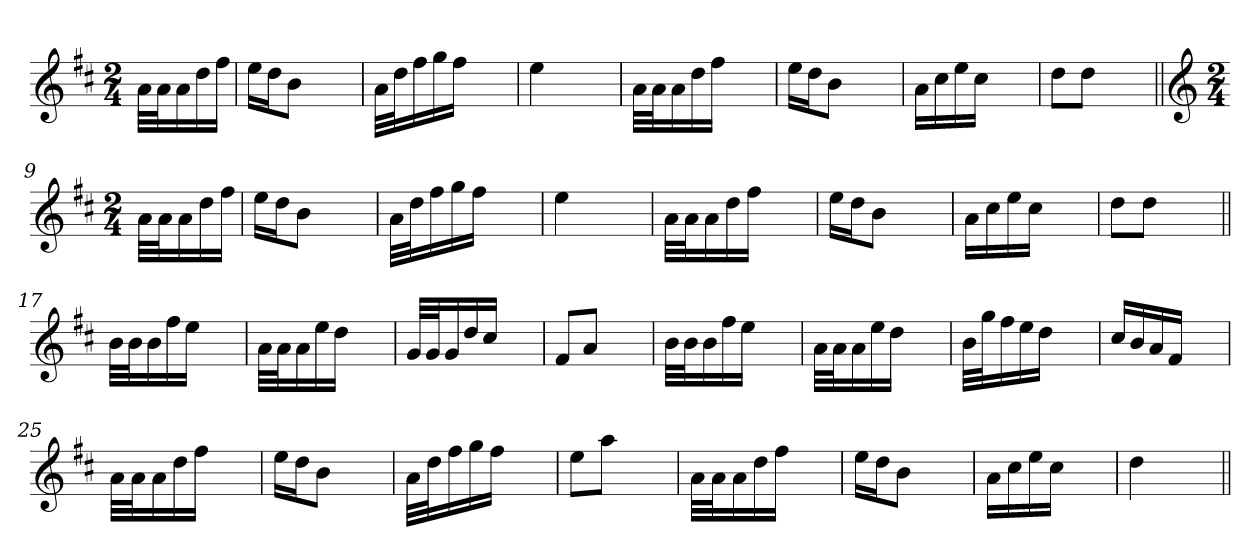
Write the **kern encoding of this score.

**kern
*part1
*staff1
*clefG2
*k[f#c#]
*D:
*M2/4
=1
32a\LLL
32a\J
16a\
16dd\
16ff#\JJ
=2
16ee\LL
16dd\J
8b\J
4ryy
=3
32a\LLL
32dd\J
16ff#\
16gg\
16ff#\JJ
4ryy
=4
4ee\
4ryy
=5
32a\LLL
32a\J
16a\
16dd\
16ff#\JJ
4ryy
=6
16ee\LL
16dd\J
8b\J
4ryy
=7
16a\LL
16cc#\
16ee\
16cc#\JJ
4ryy
=8
8dd\L
8dd\J
4ryy
!!LO:LB:g=z
=9||
*clefG2
*M2/4
32a\LLL
32a\J
16a\
16dd\
16ff#\JJ
=10
16ee\LL
16dd\J
8b\J
4ryy
=11
32a\LLL
32dd\J
16ff#\
16gg\
16ff#\JJ
4ryy
=12
4ee\
4ryy
=13
32a\LLL
32a\J
16a\
16dd\
16ff#\JJ
4ryy
=14
16ee\LL
16dd\J
8b\J
4ryy
=15
16a\LL
16cc#\
16ee\
16cc#\JJ
4ryy
=16
8dd\L
8dd\J
4ryy
!!LO:LB:g=z
=17||
32b\LLL
32b\J
16b\
16ff#\
16ee\JJ
4ryy
=18
32a\LLL
32a\J
16a\
16ee\
16dd\JJ
4ryy
=19
32g/LLL
32g/J
16g/
16dd/
16cc#/JJ
4ryy
=20
8f#/L
8a/J
4ryy
=21
32b\LLL
32b\J
16b\
16ff#\
16ee\JJ
4ryy
=22
32a\LLL
32a\J
16a\
16ee\
16dd\JJ
4ryy
=23
32b\LLL
32gg\J
16ff#\
16ee\
16dd\JJ
4ryy
!!LO:LB:g=z
=24
16cc#/LL
16b/
16a/
16f#/JJ
4ryy
=25
32a\LLL
32a\J
16a\
16dd\
16ff#\JJ
4ryy
=26
16ee\LL
16dd\J
8b\J
4ryy
=27
32a\LLL
32dd\J
16ff#\
16gg\
16ff#\JJ
4ryy
=28
8ee\L
8aa\J
4ryy
=29
32a\LLL
32a\J
16a\
16dd\
16ff#\JJ
4ryy
=30
16ee\LL
16dd\J
8b\J
4ryy
=31
16a\LL
16cc#\
16ee\
16cc#\JJ
4ryy
!!LO:LB:g=z
=32
4dd\
4ryy
=||
*-
